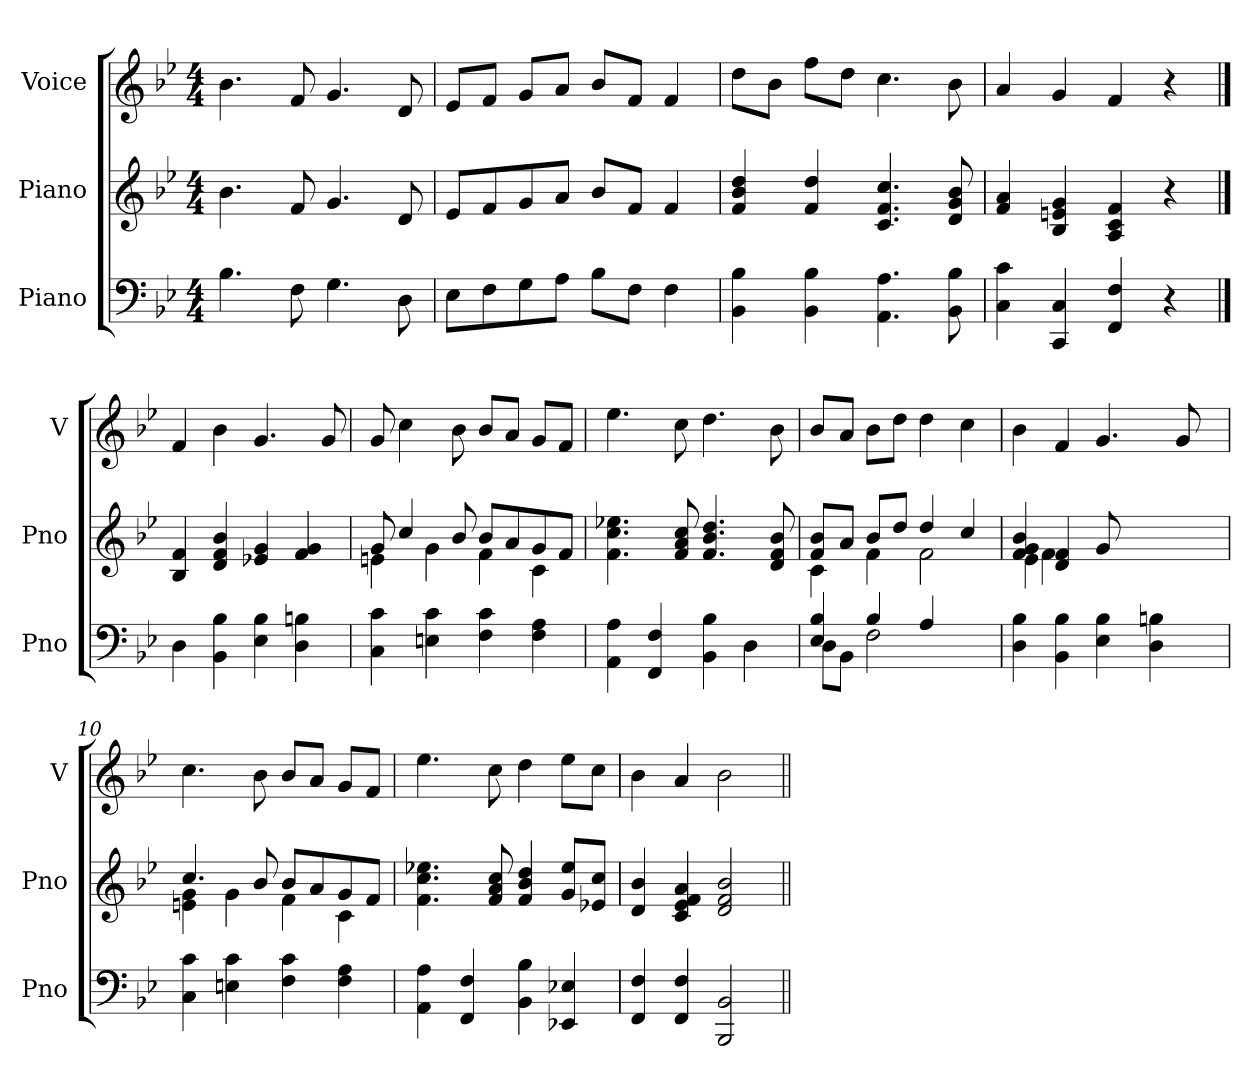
**kern	**kern	**kern
*part3	*part2	*part1
*staff3	*staff2	*staff1
*I"Piano	*I"Piano	*I"Voice
*I'Pno	*I'Pno	*I'V
*clefF4	*clefG2	*clefG2
*k[b-e-]	*k[b-e-]	*k[b-e-]
*M4/4	*M4/4	*M4/4
=1	=1	=1
4.B-\	4.b-\	4.b-\
8F\	8f/	8f/
4.G\	4.g/	4.g/
8D\	8d/	8d/
=2	=2	=2
8E-\L	8e-/L	8e-/L
8F\	8f/	8f/J
8G\	8g/	8g/L
8A\J	8a/J	8a/J
8B-\L	8b-/L	8b-/L
8F\J	8f/J	8f/J
4F\	4f/	4f/
=3	=3	=3
4BB-\ 4B-\	4f/ 4b-/ 4dd/	8dd\L
.	.	8b-\J
4BB-\ 4B-\	4f/ 4dd/	8ff\L
.	.	8dd\J
4.AA\ 4.A\	4.c/ 4.f/ 4.cc/	4.cc\
8BB-\ 8B-\	8d/ 8g/ 8b-/	8b-\
=4	=4	=4
4C\ 4c\	4f/ 4a/	4a/
4CC/ 4C/	4B-/ 4en/ 4g/	4g/
4FF/ 4F/	4A/ 4c/ 4f/	4f/
4r	4r	4r
==5	==5	==5
4D\	4B-/ 4f/	4f/
4BB-\ 4B-\	4d/ 4f/ 4b-/	4b-\
4E-\ 4B-\	4e-X/ 4g/	4.g/
4D\ 4Bn\	4f/ 4g/	.
.	.	8g/
!!LO:LB:g=z
=6	=6	=6
*	*^	*
4C\ 4c\	8g/	4en\	8g/
.	4cc/	.	4cc\
4En\ 4c\	.	4g\	.
.	8b-/	.	8b-\
4F\ 4c\	8b-/L	4f\	8b-/L
.	8a/	.	8a/J
4F\ 4A\	8g/	4c\	8g/L
.	8f/J	.	8f/J
*	*v	*v	*
=7	=7	=7
4AA\ 4A\	4.f\ 4.cc\ 4.ee-X\	4.ee-\
4FF/ 4F/	.	.
.	8f/ 8a/ 8cc/	8cc\
4BB-\ 4B-\	4.f/ 4.b-/ 4.dd/	4.dd\
4D\	.	.
.	8d/ 8f/ 8b-/	8b-\
=8	=8	=8
*^	*^	*
4E-/ 4B-/	8D\L	8f/ 8b-/L	4c\	8b-/L
.	8BB-\J	8a/J	.	8a/J
4B-/	2F\	8b-/L	4f\	8b-\L
.	.	8dd/J	.	8dd\J
4A/	.	4dd/	2f\	4dd\
4ryy	4ryy	4cc/	.	4cc\
*v	*v	*	*	*
=9	=9	=9	=9
4D\ 4B-\	4f/ 4g/ 4b-/	4e-\	4b-\
4BB-\ 4B-\	4d/ 4f/	4f\	4f/
4E-\ 4B-\	8g/	2ryy	4.g/
.	2ryy	.	.
4D\ 4Bn\	.	.	.
.	.	.	8g/
8ryy	.	8ryy	8ryy
=10	=10	=10	=10
4C\ 4c\	4.cc/	4en\ 4g\	4.cc\
4En\ 4c\	.	4g\	.
.	8b-/	.	8b-\
4F\ 4c\	8b-/L	4f\	8b-/L
.	8a/	.	8a/J
4F\ 4A\	8g/	4c\	8g/L
.	8f/J	.	8f/J
*	*v	*v	*
!!LO:LB:g=z
=11	=11	=11
4AA\ 4A\	4.f\ 4.cc\ 4.ee-X\	4.ee-\
4FF/ 4F/	.	.
.	8f/ 8a/ 8cc/	8cc\
4BB-\ 4B-\	4f/ 4b-/ 4dd/	4dd\
4EE-X/ 4E-X/	8g/ 8ee-/L	8ee-\L
.	8e-X/ 8cc/J	8cc\J
=12	=12	=12
4FF/ 4F/	4d/ 4b-/	4b-\
4FF/ 4F/	4c/ 4e-/ 4f/ 4a/	4a/
2BBB-/ 2BB-/	2d/ 2f/ 2b-/	2b-\
=||	=||	=||
*-	*-	*-
